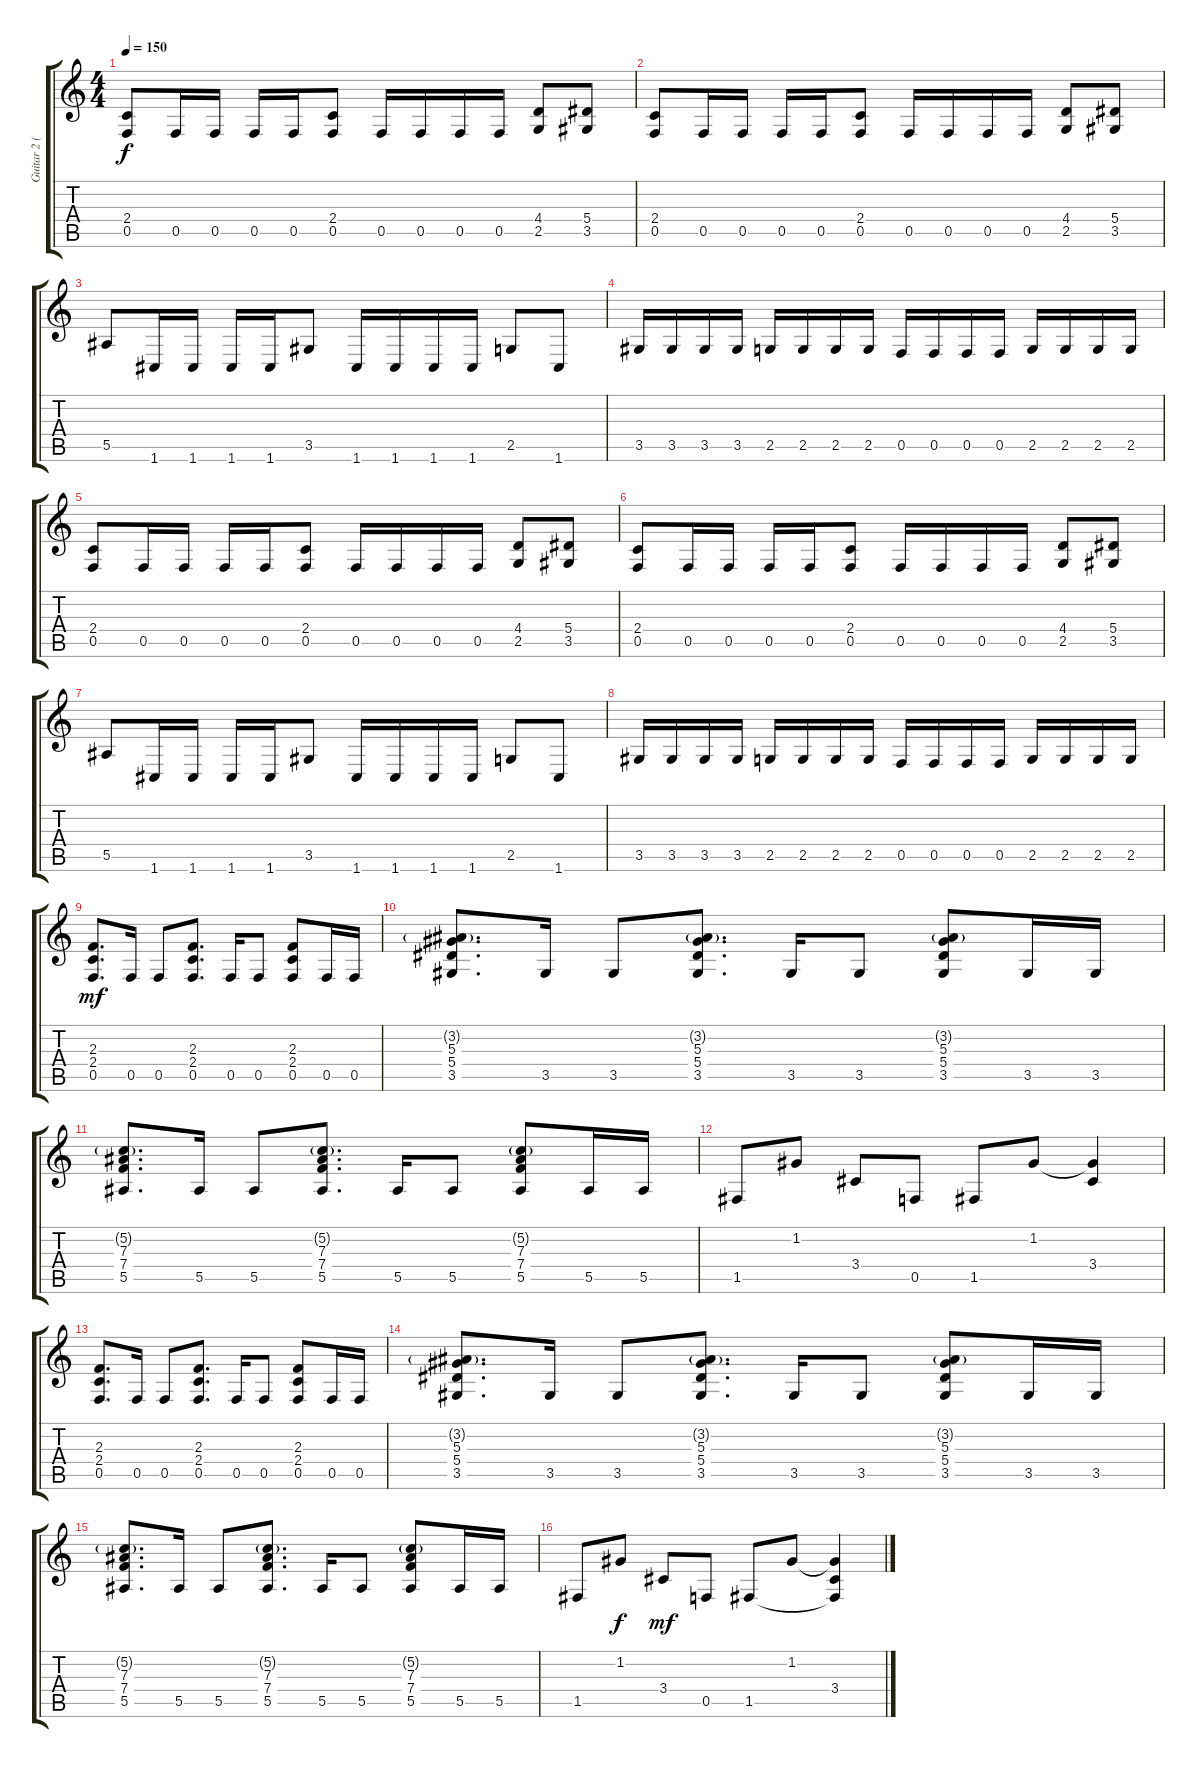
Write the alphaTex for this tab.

\track ("Guitar 2 (Lead)" "Guitar 2 (") {instrument distortionguitar}
\staff {score tabs}
\tuning (C4 G3 Eb3 Bb2 F2 C2) {hide}
\ts (4 4)
\tempo 150
\clef g2
\ks c
(2.4 0.5).8{dy f} 0.5.16 0.5.16 0.5.16 0.5.16 (2.4 0.5).8 0.5.16 0.5.16 0.5.16 0.5.16 (4.4 2.5).8 (5.4 3.5).8 |
(2.4 0.5).8 0.5.16 0.5.16 0.5.16 0.5.16 (2.4 0.5).8 0.5.16 0.5.16 0.5.16 0.5.16 (4.4 2.5).8 (5.4 3.5).8 |
5.5.8 1.6.16 1.6.16 1.6.16 1.6.16 3.5.8 1.6.16 1.6.16 1.6.16 1.6.16 2.5.8 1.6.8 |
3.5.16 3.5.16 3.5.16 3.5.16 2.5.16 2.5.16 2.5.16 2.5.16 0.5.16 0.5.16 0.5.16 0.5.16 2.5.16 2.5.16 2.5.16 2.5.16 |
(2.4 0.5).8 0.5.16 0.5.16 0.5.16 0.5.16 (2.4 0.5).8 0.5.16 0.5.16 0.5.16 0.5.16 (4.4 2.5).8 (5.4 3.5).8 |
(2.4 0.5).8 0.5.16 0.5.16 0.5.16 0.5.16 (2.4 0.5).8 0.5.16 0.5.16 0.5.16 0.5.16 (4.4 2.5).8 (5.4 3.5).8 |
5.5.8 1.6.16 1.6.16 1.6.16 1.6.16 3.5.8 1.6.16 1.6.16 1.6.16 1.6.16 2.5.8 1.6.8 |
3.5.16 3.5.16 3.5.16 3.5.16 2.5.16 2.5.16 2.5.16 2.5.16 0.5.16 0.5.16 0.5.16 0.5.16 2.5.16 2.5.16 2.5.16 2.5.16 |
(2.3 2.4 0.5).8{d dy mf} 0.5.16 0.5.8 (2.3 2.4 0.5).8{d} 0.5.16 0.5.8 (2.3 2.4 0.5).8 0.5.16 0.5.16 |
(3.2{g} 5.3 5.4 3.5).8{d} 3.5.16 3.5.8 (3.2{g} 5.3 5.4 3.5).8{d} 3.5.16 3.5.8 (3.2{g} 5.3 5.4 3.5).8 3.5.16 3.5.16 |
(5.2{g} 7.3 7.4 5.5).8{d} 5.5.16 5.5.8 (5.2{g} 7.3 7.4 5.5).8{d} 5.5.16 5.5.8 (5.2{g} 7.3 7.4 5.5).8 5.5.16 5.5.16 |
1.5.8 1.2.8 3.4.8 0.5.8 1.5.8 1.2.8 (1.2{t} 3.4).4 |
(2.3 2.4 0.5).8{d} 0.5.16 0.5.8 (2.3 2.4 0.5).8{d} 0.5.16 0.5.8 (2.3 2.4 0.5).8 0.5.16 0.5.16 |
(3.2{g} 5.3 5.4 3.5).8{d} 3.5.16 3.5.8 (3.2{g} 5.3 5.4 3.5).8{d} 3.5.16 3.5.8 (3.2{g} 5.3 5.4 3.5).8 3.5.16 3.5.16 |
(5.2{g} 7.3 7.4 5.5).8{d} 5.5.16 5.5.8 (5.2{g} 7.3 7.4 5.5).8{d} 5.5.16 5.5.8 (5.2{g} 7.3 7.4 5.5).8 5.5.16 5.5.16 |
1.5.8 1.2.8{dy f} 3.4.8{dy mf} 0.5.8 1.5.8 1.2.8 (1.2{t} 3.4 1.5{t}).4
